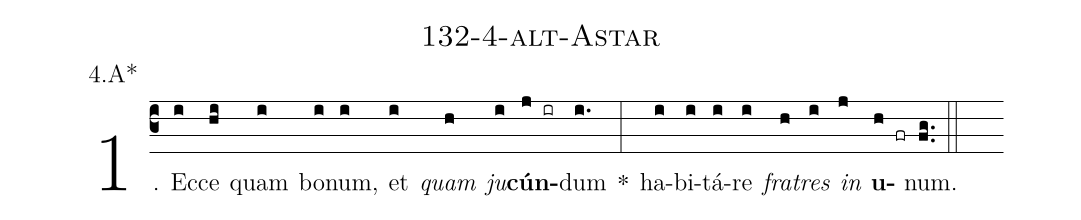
name: 132-4-alt-Astar;
annotation: 4.A*;
%%
(c3)1. Ec(i)ce(hi) quam(i) bo(i)num,(i) et(i) <i>quam</i>(h) <i>ju</i>(i)<b>cún</b>(j ir)dum(i.) *(:) ha(i)bi(i)tá(i)re(i) <i>fra</i>(h)<i>tres</i>(i) <i>in</i>(j) <b>u</b>(h fr)num.(fg..) (::)
